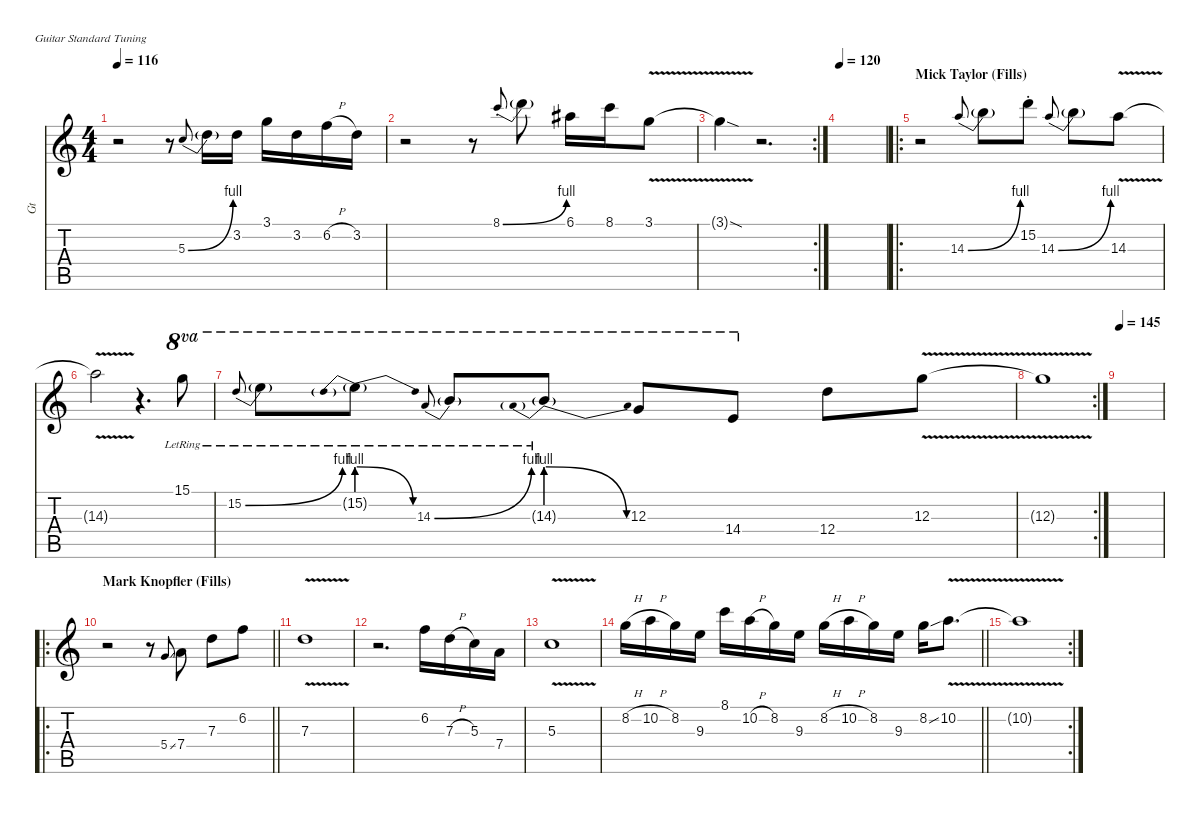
\defaultSystemsLayout 5
\hideDynamics
\bracketExtendMode nobrackets
\otherSystemsTrackNameOrientation horizontal
\track ("Electric Guitar" "Gt") {defaultSystemsLayout 5 instrument distortionguitar}
\staff {score tabs}
\tuning (E4 B3 G3 D3 A2 E2)
\ts (4 4)
\tempo 116
\clef g2
\ks c
r.2{dy mp beam Down} r.8{beam Down} 5.3{be (bend 0 0 25.2 4)}.8{gr onbeat beam Up} 5.3{t}.16{beam Down} 3.2.16{beam Down} 3.1.16{beam Down} 3.2.16{beam Down} 6.2{h}.16{beam Down} 3.2.16{beam Down} |
r.2{beam Down} r.8{beam Down} 8.1{be (bend 0 0 27 4) st}.8{gr onbeat beam Up} 8.1{t}.8{beam Down} 6.1{acc #}.16{beam Down} 8.1.16{beam Down} 3.1{v}.8{beam Down} |
\rc 2
3.1{sod t}.4{beam Down} r.2{d beam Down} |
\tempo 120
|
\ro
\section ("" "Mick Taylor (Fills)")
r.2{beam Down} 14.3{be (bend 0 0 24.599999999999998 4)}.8{gr onbeat beam Up} 14.3{t}.8{beam Down} 15.2{st}.8{beam Down} 14.3{be (bend 0 0 25.2 4)}.8{gr onbeat beam Up} 14.3{t}.8{beam Down} 14.3{v}.8{beam Down} |
14.3{t}.2{beam Down} r.4{d beam Down} 15.1{lr}.8{ot 8va beam Down} |
15.2{be (bend 0 0 24.599999999999998 4) lr}.8{ot 8va gr onbeat beam Up} 15.2{lr t}.8{ot 8va beam Down} 15.2{be (prebendrelease 0 4 60 0) g lr}.8{ot 8va beam Down} 14.3{be (bend 0 0 24.599999999999998 4) lr}.8{ot 8va gr onbeat beam Up} 14.3{lr t}.8{ot 8va beam Up} 14.3{be (prebendrelease 0 4 60 0) g lr}.8{ot 8va beam Up} 12.3.8{ot 8va beam Up} 14.4.8{ot 8va beam Up} 12.4.8{beam Down} 12.3{v}.8{beam Down} |
\rc 2
12.3{t}.1{beam Down} |
\tempo 145
|
\ro
\section ("" "Mark Knopfler (Fills)")
\barLineRight lightlight
r.2{beam Down} r.8{beam Down} 5.4{ss}.8{gr onbeat beam Up} 7.4.8{beam Up} 7.3.8{beam Down} 6.2.8{beam Down} |
7.3{v}.1{beam Down} |
r.2{d beam Down} 6.2.16{beam Down} 7.3{h}.16{beam Down} 5.3.16{beam Down} 7.4.16{beam Down} |
5.3{v}.1{beam Down} |
\barLineRight lightlight
8.2{h}.16{beam Down} 10.2{h}.16{beam Down} 8.2.16{beam Down} 9.3.16{beam Down} 8.1.16{beam Down} 10.2{h}.16{beam Down} 8.2.16{beam Down} 9.3.16{beam Down} 8.2{h}.16{beam Down} 10.2{h}.16{beam Down} 8.2.16{beam Down} 9.3.16{beam Down} 8.2{ss}.16{beam Down} 10.2{v}.8{d beam Down} |
\rc 2
10.2{v t}.1{beam Down}
